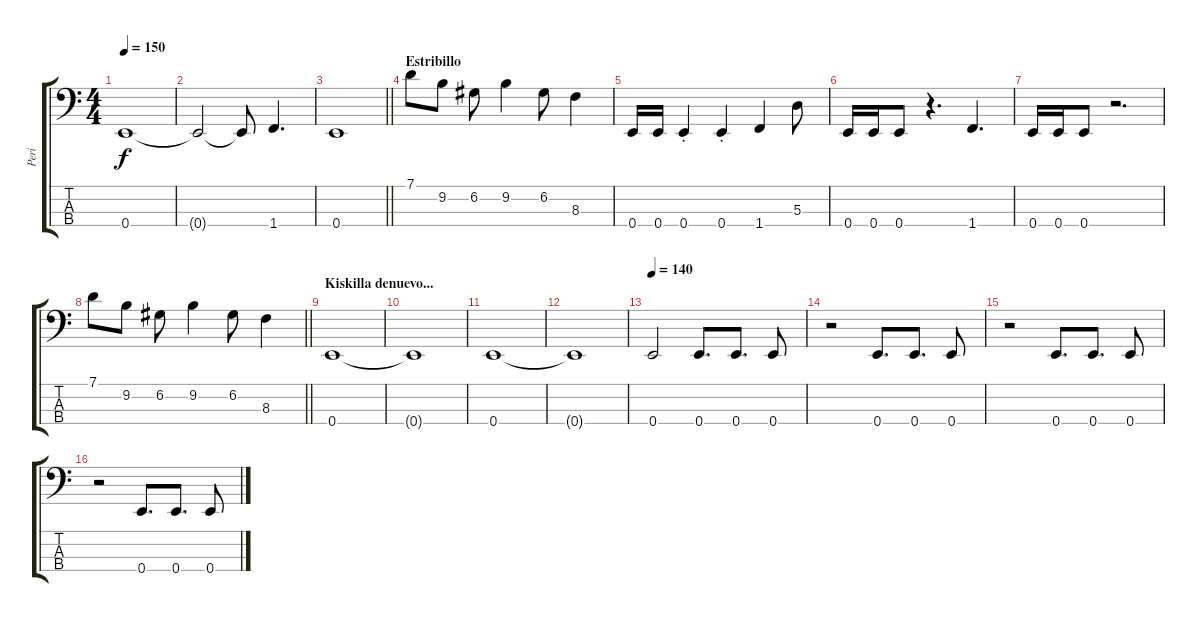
\track ("Peri" "Peri") {instrument electricbassfinger}
\staff {score tabs}
\tuning (G2 D2 A1 E1) {hide}
\ts (4 4)
\tempo 150
\clef f4
\ks c
0.4.1{dy f} |
0.4{t}.2 0.4{t}.8 1.4.4{d} |
\barLineRight lightlight
0.4.1 |
\section ("" "Estribillo")
7.1.8 9.2.8 6.2.8 9.2.4 6.2.8 8.3.4 |
0.4.16 0.4.16 0.4{st}.4 0.4{st}.4 1.4.4 5.3.8 |
0.4.16 0.4.16 0.4.8 r.4{d} 1.4.4{d} |
0.4.16 0.4.16 0.4.8 r.2{d} |
\barLineRight lightlight
7.1.8 9.2.8 6.2.8 9.2.4 6.2.8 8.3.4 |
\section ("" "Kiskilla denuevo...")
0.4.1 |
0.4{t}.1 |
0.4.1 |
0.4{t}.1 |
\tempo 140
0.4.2 0.4.8{d} 0.4.8{d} 0.4.8 |
r.2 0.4.8{d} 0.4.8{d} 0.4.8 |
r.2 0.4.8{d} 0.4.8{d} 0.4.8 |
r.2 0.4.8{d} 0.4.8{d} 0.4.8
